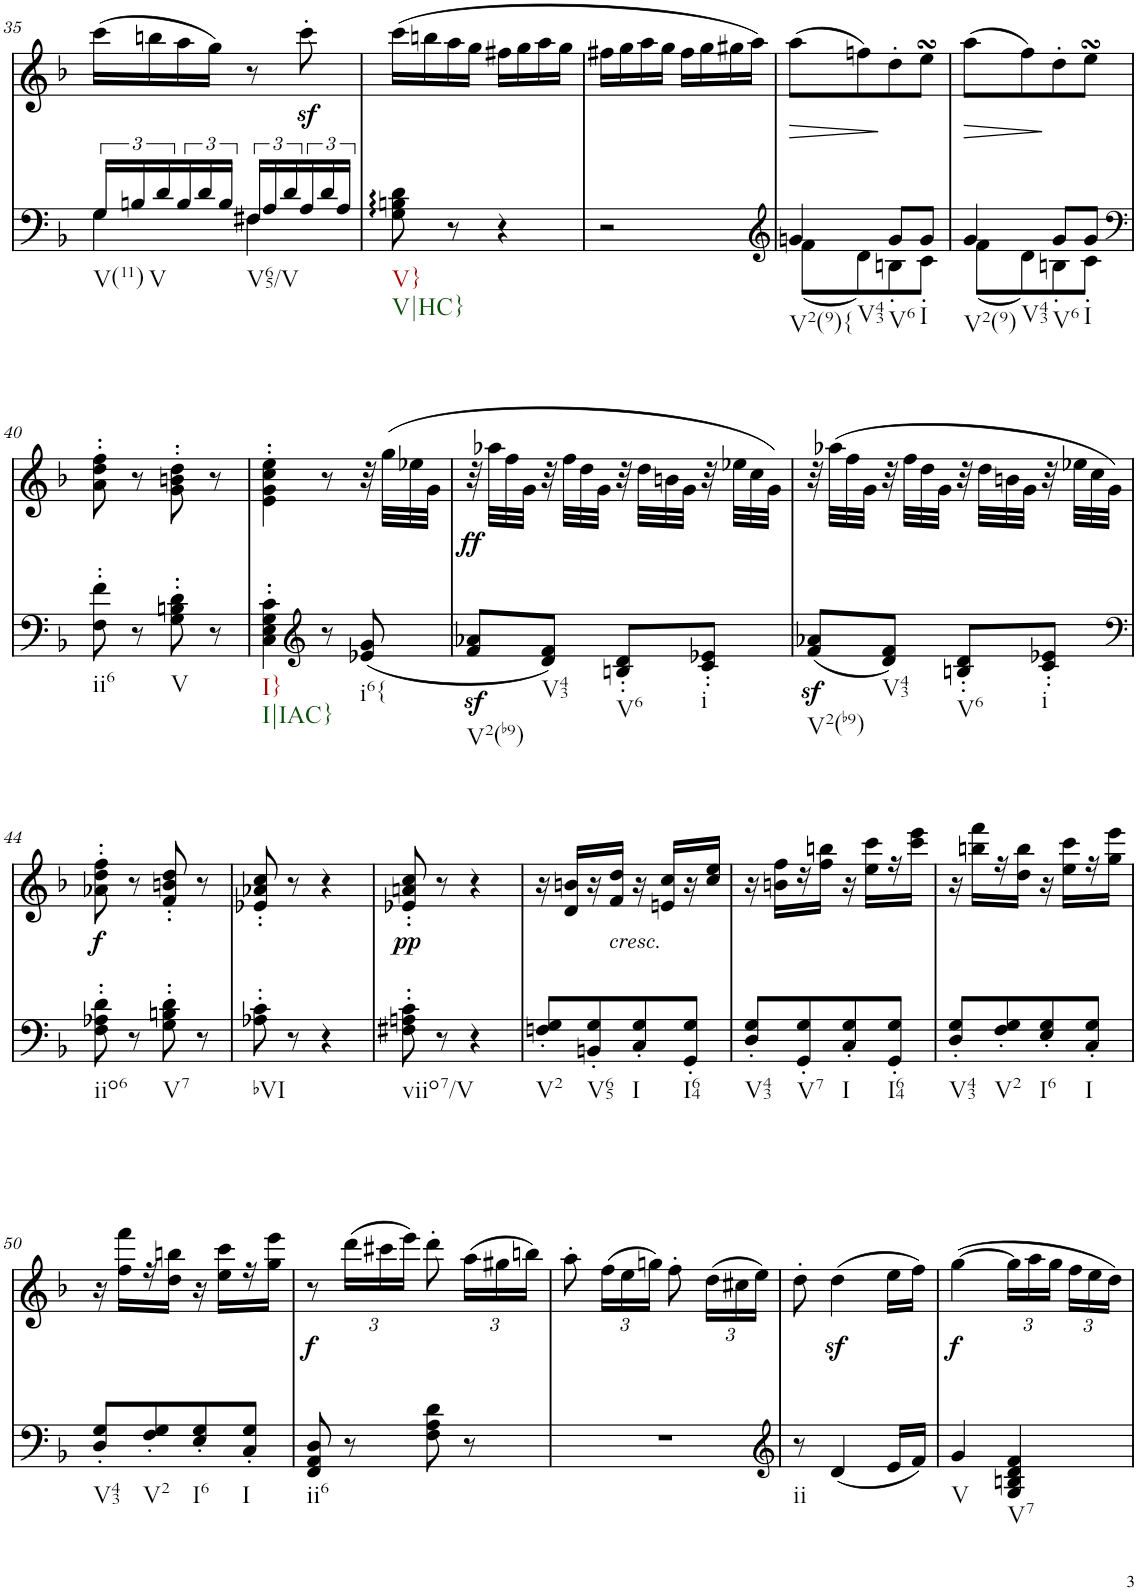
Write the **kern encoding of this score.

**kern	**kern	**dynam
*part2	*part1	*part1
*staff2	*staff1	*staff1
*I"piano	*I"piano	*
*I'Pno	*I'Pno	*
!!LO:PB:g=z
*clefF4	*clefG2	*
*k[b-]	*k[b-]	*
*F:	*F:	*
*M2/4	*M2/4	*
=35	=35	=35
*^	*	*
!LO:TX:b:t=V(11)	!	!	!
24G/LL	4G\	(16ccc\LL	.
!LO:TX:b:t=V	!	!	!
24Bn/	.	.	.
.	.	16bbn\	.
24d/	.	.	.
24B/	.	16aa\	.
24d/	.	.	.
.	.	16gg\JJ)	.
24B/JJ	.	.	.
!LO:TX:b:t=V65/V	!	!	!
24F#X/LL	4F#\	8r	.
24A/	.	.	.
24d/	.	.	.
24A/	.	8cccz<'\	.
24d/	.	.	.
24A/JJ	.	.	.
*v	*v	*	*
=36	=36	=36
!LO:TX:b:t=V}	!	!
!LO:TX:b:t=V|HC}	!	!
8G\: 8Bn\: 8d\:	(16ccc\LL	.
.	16bbn\	.
8r	16aa\	.
.	16gg\JJ	.
4r	16ff#X\LL	.
.	16gg\	.
.	16aa\	.
.	16gg\JJ	.
=37	=37	=37
2r	16ff#X\LL	.
.	16gg\	.
.	16aa\	.
.	16gg\JJ	.
.	16ff#\LL	.
.	16gg\	.
.	16gg#X\	.
.	16aa\JJ)	.
=38	=38	=38
*clefG2	*	*
*^	*	*
!LO:TX:b:t=V2(9){	!	!	!
!LO:TX:b:t=V43	!	!	!
!	!	!	!LO:HP:b
4gn/	(8f\L	(8aa\L	>
.	8d\)	8ffn\)	.
!LO:TX:b:t=V6	!	!	!
8g/L	8Bn'\	8dd'\	]
!LO:TX:b:t=I	!	!	!
8g/J	8c'\J	8eesSsS\J	.
=39	=39	=39	=39
!LO:TX:b:t=V2(9)	!	!	!
!LO:TX:b:t=V43	!	!	!
!	!	!	!LO:HP:b
4g/	(8f\L	(8aa\L	>
.	8d\)	8ff\)	.
!LO:TX:b:t=V6	!	!	!
8g/L	8Bn'\	8dd'\	]
!LO:TX:b:t=I	!	!	!
8g/J	8c'\J	8eesSsS\J	.
*v	*v	*	*
!!LO:LB:g=z
=40	=40	=40
*clefF4	*	*
*^	*	*
!LO:TX:b:t=ii6	!	!	!
*v	*v	*	*
8F\' 8f\'	8a\' 8dd\' 8ff\'	.
8r	8r	.
!LO:TX:b:t=V	!	!
8G\' 8Bn\' 8d\'	8g\' 8bn\' 8dd\'	.
8r	8r	.
=41	=41	=41
!LO:TX:b:t=I}	!	!
!LO:TX:b:t=I|IAC}	!	!
4C\' 4E\' 4G\' 4c\'	4e\' 4g\' 4cc\' 4ee\'	.
*clefG2	*	*
8r	8r	.
!LO:TX:b:t=i6{	!	!
(8e-X/ 8g/	32r	.
.	(32gg\LLL	.
.	32ee-X\	.
.	32g\JJJ	.
=42	=42	=42
!LO:TX:b:t=V2(b9)	!	!
!	!	!LO:DY:b
8f/z< 8a-X/z<L	32r	ff
.	32aa-X\LLL	.
.	32ff\	.
.	32g\JJJ	.
!LO:TX:b:t=V43	!	!
8d/ 8f/J)	32r	.
.	32ff\LLL	.
.	32dd\	.
.	32g\JJJ	.
!LO:TX:b:t=V6	!	!
8Bn/' 8d/'L	32r	.
.	32dd\LLL	.
.	32bn\	.
.	32g\JJJ	.
!LO:TX:b:t=i	!	!
8c/' 8e-X/'J	32r	.
.	32ee-X\LLL	.
.	32cc\	.
.	32g\JJJ)	.
=43	=43	=43
!LO:TX:b:t=V2(b9)	!	!
(8f/z< 8a-X/z<L	32r	.
.	(32aa-X\LLL	.
.	32ff\	.
.	32g\JJJ	.
!LO:TX:b:t=V43	!	!
8d/ 8f/J)	32r	.
.	32ff\LLL	.
.	32dd\	.
.	32g\JJJ	.
!LO:TX:b:t=V6	!	!
8Bn/' 8d/'L	32r	.
.	32dd\LLL	.
.	32bn\	.
.	32g\JJJ	.
!LO:TX:b:t=i	!	!
8c/' 8e-X/'J	32r	.
.	32ee-X\LLL	.
.	32cc\	.
.	32g\JJJ)	.
!!LO:LB:g=z
=44	=44	=44
*clefF4	*	*
!LO:TX:b:t=iio6	!	!
!	!	!LO:DY:b
8F\' 8A-X\' 8d\'	8a-X\' 8dd\' 8ff\'	f
8r	8r	.
!LO:TX:b:t=V7	!	!
8G\' 8Bn\' 8d\'	8f/' 8bn/' 8dd/'	.
8r	8r	.
=45	=45	=45
!LO:TX:b:t=bVI	!	!
8A-X\' 8c\'	8e-X/' 8a-X/' 8cc/'	.
8r	8r	.
4r	4r	.
=46	=46	=46
!LO:TX:b:t=viio7/V	!	!
!	!	!LO:DY:b
8F#X\' 8An\' 8c\'	8e-X/' 8an/' 8cc/'	pp
8r	8r	.
4r	4r	.
=47	=47	=47
!LO:TX:b:t=V2	!	!
8Fn/'< 8G/'<L	16r	.
.	16d/ 16bn/LL	.
!LO:TX:b:t=V65	!	!
8BBn/'< 8G/'<	16r	.
!	!LO:TX:b:i:t=cresc.	!
.	16f/ 16dd/JJ	.
!LO:TX:b:t=I	!	!
8C/'< 8G/'<	16r	.
.	16en/ 16cc/LL	.
!LO:TX:b:t=I64	!	!
8GG/'< 8G/'<J	16r	.
.	16cc/ 16ee/JJ	.
=48	=48	=48
!LO:TX:b:t=V43	!	!
8D/'< 8G/'<L	16r	.
.	16bn\ 16ff\LL	.
!LO:TX:b:t=V7	!	!
8GG/'< 8G/'<	16r	.
.	16ff\ 16bbn\JJ	.
!LO:TX:b:t=I	!	!
8C/'< 8G/'<	16r	.
.	16ee\ 16ccc\LL	.
!LO:TX:b:t=I64	!	!
8GG/'< 8G/'<J	16r	.
.	16ccc\ 16eee\JJ	.
=49	=49	=49
!LO:TX:b:t=V43	!	!
8D/'< 8G/'<L	16r	.
.	16bbn\ 16fff\LL	.
!LO:TX:b:t=V2	!	!
8F/'< 8G/'<	16r	.
.	16dd\ 16bb\JJ	.
!LO:TX:b:t=I6	!	!
8E/'< 8G/'<	16r	.
.	16ee\ 16ccc\LL	.
!LO:TX:b:t=I	!	!
8C/'< 8G/'<J	16r	.
.	16gg\ 16eee\JJ	.
!!LO:LB:g=z
=50	=50	=50
!LO:TX:b:t=V43	!	!
8D/' 8G/'L	16r	.
.	16ff\ 16fff\LL	.
!LO:TX:b:t=V2	!	!
8F/' 8G/'	16r	.
.	16dd\ 16bbn\JJ	.
!LO:TX:b:t=I6	!	!
8E/' 8G/'	16r	.
.	16ee\ 16ccc\LL	.
!LO:TX:b:t=I	!	!
8C/' 8G/'J	16r	.
.	16gg\ 16eee\JJ	.
=51	=51	=51
!LO:TX:b:t=ii6	!	!
!	!	!LO:DY:b
8FF/ 8AA/ 8D/	8r	f
*	*Xbrackettup	*
8r	(24ddd\LL	.
.	24ccc#X\	.
.	24eee\JJ)	.
8F\ 8A\ 8d\	8ddd'\	.
8r	(24aa\LL	.
.	24gg#X\	.
.	24bbn\JJ)	.
=52	=52	=52
2r	8aa'\	.
.	(24ff\LL	.
.	24ee\	.
.	24ggn\JJ)	.
.	8ff'\	.
.	(24dd\LL	.
.	24cc#X\	.
.	24ee\JJ)	.
=53	=53	=53
*clefG2	*	*
!LO:TX:b:t=ii	!	!
8r	8dd'\	.
(4d/	(4ddz<\	.
16e/LL	16ee\LL	.
16f/JJ)	16ff\JJ)	.
=54	=54	=54
!LO:TX:b:t=V	!	!
!	!	!LO:DY:b
4g/	([4gg\	f
!LO:TX:b:t=V7	!	!
4G/ 4Bn/ 4d/ 4f/	24gg\LL]	.
.	24aa\	.
.	24gg\JJ	.
.	24ff\LL	.
.	24ee\	.
.	24dd\JJ)	.
=	=	=
*-	*-	*-
